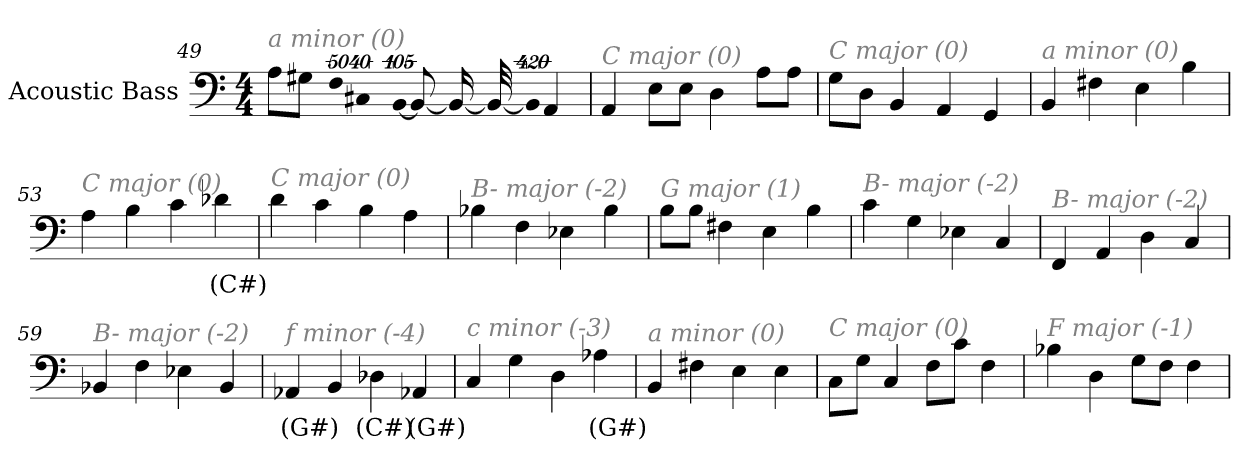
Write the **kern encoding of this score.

**kern	**text
*part1	*part1
*staff1	*staff1
*I"Acoustic Bass	*
*clefF4	*
*ITrd7c12	*
*k[]	*
*C:	*
*M4/4	*
=49	=49
!LO:TX:i:color=#808080:t=a minor (0)	!
8AAL	.
8GG#XJ	.
!LO:N:vis=8	!
40320%3347FF	.
!LO:N:vis=4	!
20160%3347CC#X	.
!LO:N:vis=1024	!
[13440%13BBB	.
8BBB_	.
16BBB_	.
32BBB_	.
!LO:N:vis=1024%31	!
13440%407BBB]	.
4AAA	.
=50	=50
!LO:TX:i:color=#808080:t=C major (0)	!
4AAA	.
8EEL	.
8EEJ	.
4DD	.
8AAL	.
8AAJ	.
=51	=51
!LO:TX:i:color=#808080:t=C major (0)	!
8GGL	.
8DDJ	.
4BBB	.
4AAA	.
4GGG	.
=52	=52
!LO:TX:i:color=#808080:t=a minor (0)	!
4BBB	.
4FF#X	.
4EE	.
4BB	.
=53	=53
!LO:TX:i:color=#808080:t=C major (0)	!
4AA	.
4BB	.
4C	.
4D-Xi	(C#)
=54	=54
!LO:TX:i:color=#808080:t=C major (0)	!
4D	.
4C	.
4BB	.
4AA	.
=55	=55
!LO:TX:i:color=#808080:t=B- major (-2)	!
4BB-X	.
4FF	.
4EE-X	.
4BB-	.
=56	=56
!LO:TX:i:color=#808080:t=G major (1)	!
8BBL	.
8BBJ	.
4FF#X	.
4EE	.
4BB	.
=57	=57
!LO:TX:i:color=#808080:t=B- major (-2)	!
4C	.
4GG	.
4EE-X	.
4CC	.
=58	=58
!LO:TX:i:color=#808080:t=B- major (-2)	!
4FFF	.
4AAA	.
4DD	.
4CC	.
=59	=59
!LO:TX:i:color=#808080:t=B- major (-2)	!
4BBB-X	.
4FF	.
4EE-X	.
4BBB-	.
=60	=60
!LO:TX:i:color=#808080:t=f minor (-4)	!
4AAA-Xi	(G#)
4BBB	.
4DD-Xi	(C#)
4AAA-Xi	(G#)
=61	=61
!LO:TX:i:color=#808080:t=c minor (-3)	!
4CC	.
4GG	.
4DD	.
4AA-Xi	(G#)
=62	=62
!LO:TX:i:color=#808080:t=a minor (0)	!
4BBB	.
4FF#X	.
4EE	.
4EE	.
=63	=63
!LO:TX:i:color=#808080:t=C major (0)	!
8CCL	.
8GGJ	.
4CC	.
8FFL	.
8CJ	.
4FF	.
=64	=64
!LO:TX:i:color=#808080:t=F major (-1)	!
4BB-X	.
4DD	.
8GGL	.
8FFJ	.
4FF	.
=	=
*-	*-
